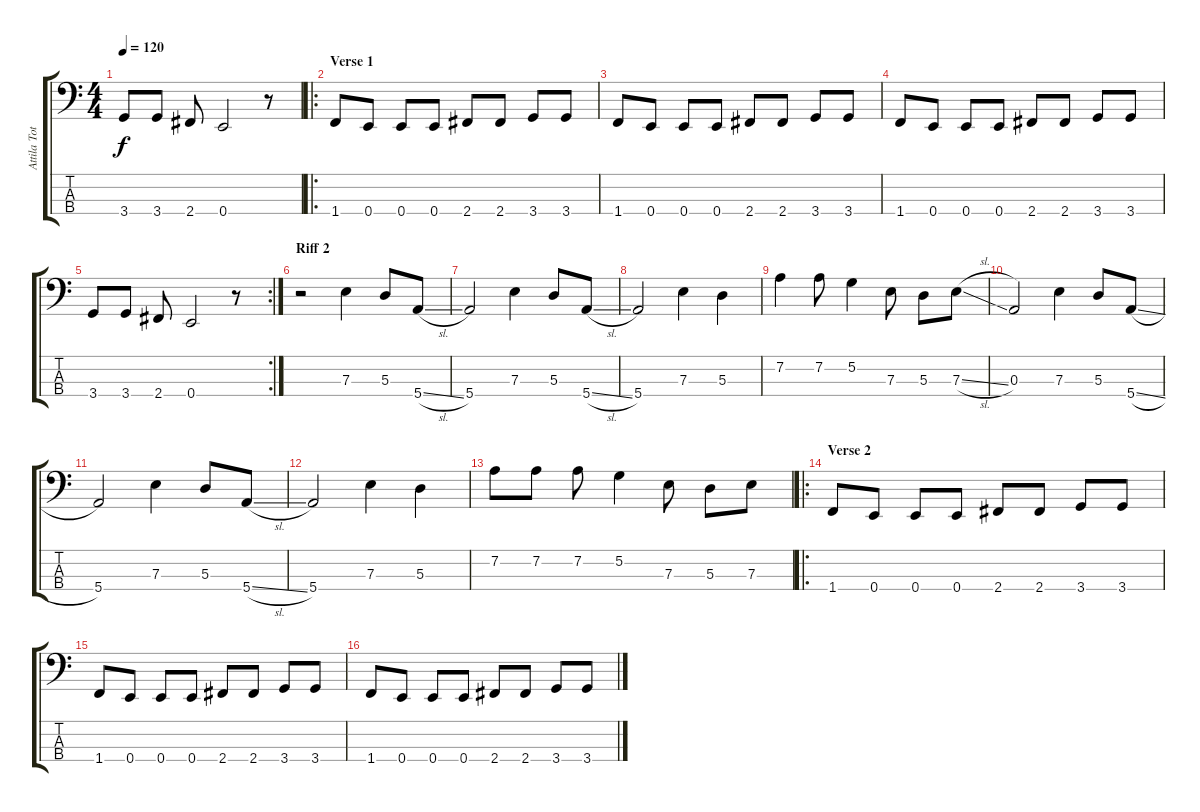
\track ("Attila Toth" "Attila Tot") {instrument electricbasspick}
\staff {score tabs}
\tuning (G2 D2 A1 E1) {hide}
\ts (4 4)
\tempo 120
\clef f4
\ks c
3.4.8{dy f} 3.4.8 2.4.8 0.4.2 r.8 |
\ro
\section ("" "Verse 1")
1.4.8 0.4.8 0.4.8 0.4.8 2.4.8 2.4.8 3.4.8 3.4.8 |
1.4.8 0.4.8 0.4.8 0.4.8 2.4.8 2.4.8 3.4.8 3.4.8 |
1.4.8 0.4.8 0.4.8 0.4.8 2.4.8 2.4.8 3.4.8 3.4.8 |
\rc 2
3.4.8 3.4.8 2.4.8 0.4.2 r.8 |
\section ("" "Riff 2")
r.2 7.3.4 5.3.8 5.4{sl}.8 |
5.4.2 7.3.4 5.3.8 5.4{sl}.8 |
5.4.2 7.3.4 5.3.4 |
7.2.4 7.2.8 5.2.4 7.3.8 5.3.8 7.3{sl}.8 |
0.3.2 7.3.4 5.3.8 5.4{sl}.8 |
5.4.2 7.3.4 5.3.8 5.4{sl}.8 |
5.4.2 7.3.4 5.3.4 |
7.2.8 7.2.8 7.2.8 5.2.4 7.3.8 5.3.8 7.3.8 |
\ro
\section ("" "Verse 2")
1.4.8 0.4.8 0.4.8 0.4.8 2.4.8 2.4.8 3.4.8 3.4.8 |
1.4.8 0.4.8 0.4.8 0.4.8 2.4.8 2.4.8 3.4.8 3.4.8 |
1.4.8 0.4.8 0.4.8 0.4.8 2.4.8 2.4.8 3.4.8 3.4.8
